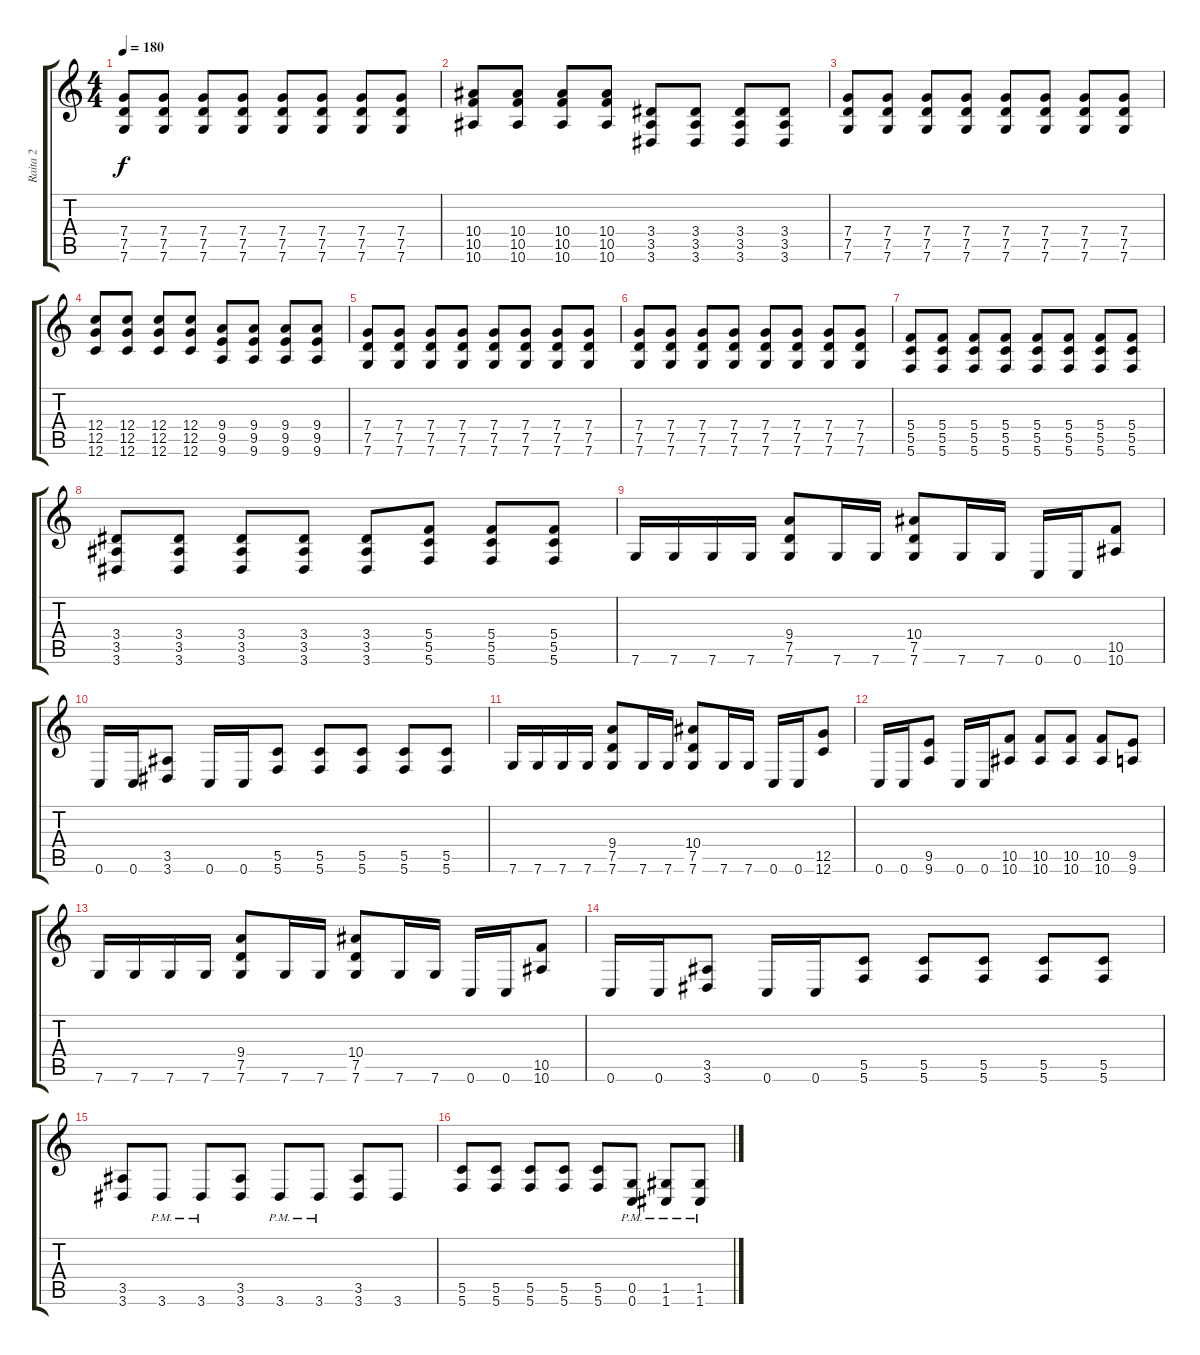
\track ("Raita 2" "Raita 2") {instrument distortionguitar}
\staff {score tabs}
\tuning (D4 A3 F3 C3 G2 C2) {hide}
\ts (4 4)
\tempo 180
\clef g2
\ks c
(7.4 7.5 7.6).8{dy f} (7.4 7.5 7.6).8 (7.4 7.5 7.6).8 (7.4 7.5 7.6).8 (7.4 7.5 7.6).8 (7.4 7.5 7.6).8 (7.4 7.5 7.6).8 (7.4 7.5 7.6).8 |
(10.4 10.5 10.6).8 (10.4 10.5 10.6).8 (10.4 10.5 10.6).8 (10.4 10.5 10.6).8 (3.4 3.5 3.6).8 (3.4 3.5 3.6).8 (3.4 3.5 3.6).8 (3.4 3.5 3.6).8 |
(7.4 7.5 7.6).8 (7.4 7.5 7.6).8 (7.4 7.5 7.6).8 (7.4 7.5 7.6).8 (7.4 7.5 7.6).8 (7.4 7.5 7.6).8 (7.4 7.5 7.6).8 (7.4 7.5 7.6).8 |
(12.4 12.5 12.6).8 (12.4 12.5 12.6).8 (12.4 12.5 12.6).8 (12.4 12.5 12.6).8 (9.4 9.5 9.6).8 (9.4 9.5 9.6).8 (9.4 9.5 9.6).8 (9.4 9.5 9.6).8 |
(7.4 7.5 7.6).8 (7.4 7.5 7.6).8 (7.4 7.5 7.6).8 (7.4 7.5 7.6).8 (7.4 7.5 7.6).8 (7.4 7.5 7.6).8 (7.4 7.5 7.6).8 (7.4 7.5 7.6).8 |
(7.4 7.5 7.6).8 (7.4 7.5 7.6).8 (7.4 7.5 7.6).8 (7.4 7.5 7.6).8 (7.4 7.5 7.6).8 (7.4 7.5 7.6).8 (7.4 7.5 7.6).8 (7.4 7.5 7.6).8 |
(5.4 5.5 5.6).8 (5.4 5.5 5.6).8 (5.4 5.5 5.6).8 (5.4 5.5 5.6).8 (5.4 5.5 5.6).8 (5.4 5.5 5.6).8 (5.4 5.5 5.6).8 (5.4 5.5 5.6).8 |
(3.4 3.5 3.6).8 (3.4 3.5 3.6).8 (3.4 3.5 3.6).8 (3.4 3.5 3.6).8 (3.4 3.5 3.6).8 (5.4 5.5 5.6).8 (5.4 5.5 5.6).8 (5.4 5.5 5.6).8 |
7.6.16 7.6.16 7.6.16 7.6.16 (9.4 7.5 7.6).8 7.6.16 7.6.16 (10.4 7.5 7.6).8 7.6.16 7.6.16 0.6.16 0.6.16 (10.5 10.6).8 |
0.6.16 0.6.16 (3.5 3.6).8 0.6.16 0.6.16 (5.5 5.6).8 (5.5 5.6).8 (5.5 5.6).8 (5.5 5.6).8 (5.5 5.6).8 |
7.6.16 7.6.16 7.6.16 7.6.16 (9.4 7.5 7.6).8 7.6.16 7.6.16 (10.4 7.5 7.6).8 7.6.16 7.6.16 0.6.16 0.6.16 (12.5 12.6).8 |
0.6.16 0.6.16 (9.5 9.6).8 0.6.16 0.6.16 (10.5 10.6).8 (10.5 10.6).8 (10.5 10.6).8 (10.5 10.6).8 (9.5 9.6).8 |
7.6.16 7.6.16 7.6.16 7.6.16 (9.4 7.5 7.6).8 7.6.16 7.6.16 (10.4 7.5 7.6).8 7.6.16 7.6.16 0.6.16 0.6.16 (10.5 10.6).8 |
0.6.16 0.6.16 (3.5 3.6).8 0.6.16 0.6.16 (5.5 5.6).8 (5.5 5.6).8 (5.5 5.6).8 (5.5 5.6).8 (5.5 5.6).8 |
(3.5 3.6).8 3.6{pm}.8 3.6{pm}.8 (3.5 3.6).8 3.6{pm}.8 3.6{pm}.8 (3.5 3.6).8 3.6.8 |
(5.5 5.6).8 (5.5 5.6).8 (5.5 5.6).8 (5.5 5.6).8 (5.5 5.6).8 (0.5{pm} 0.6{pm}).8 (1.5{pm} 1.6{pm}).8 (1.5{pm} 1.6{pm}).8
